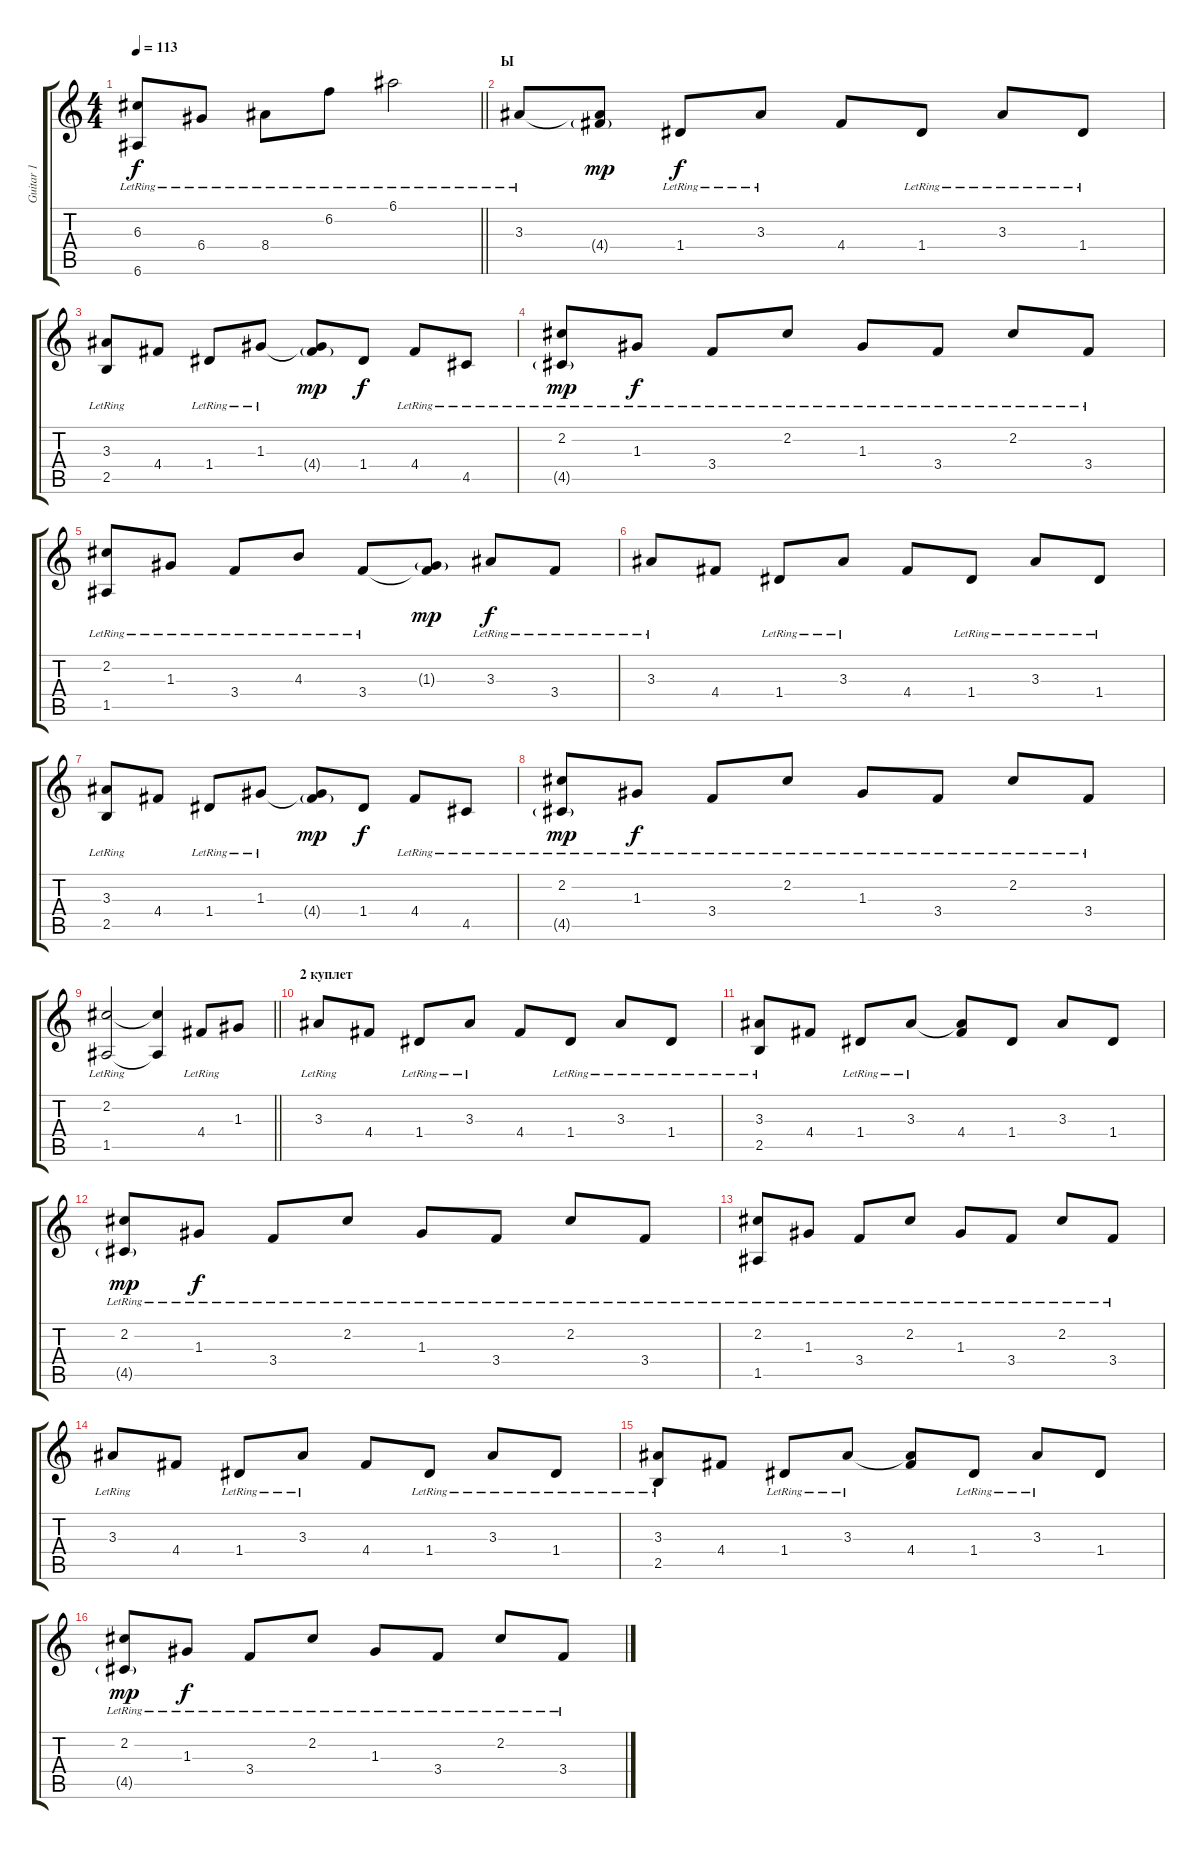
\track ("Guitar 1" "Guitar 1") {instrument acousticguitarnylon}
\staff {score tabs}
\tuning (E4 B3 G3 D3 A2 E2) {hide}
\ts (4 4)
\tempo 113
\clef g2
\barLineRight lightlight
\ks c
(6.3{lr} 6.6{lr}).8{dy f} 6.4{lr}.8 8.4{lr}.8 6.2{lr}.8 6.1{lr}.2 |
\section ("" "Ы")
3.3{lr}.8 (3.3{t} 4.4{g}).8{dy mp} 1.4{lr}.8{dy f} 3.3{lr}.8 4.4.8 1.4{lr}.8 3.3{lr}.8 1.4{lr}.8 |
(3.3{lr} 2.5{lr}).8 4.4.8 1.4{lr}.8 1.3{lr}.8 (1.3{t} 4.4{g}).8{dy mp} 1.4.8{dy f} 4.4{lr}.8 4.5{lr}.8 |
(2.2{lr} 4.5{g lr}).8{dy mp} 1.3{lr}.8{dy f} 3.4{lr}.8 2.2{lr}.8 1.3{lr}.8 3.4{lr}.8 2.2{lr}.8 3.4{lr}.8 |
(2.2{lr} 1.5{lr}).8 1.3{lr}.8 3.4{lr}.8 4.3{lr}.8 3.4{lr}.8 (1.3{g} 3.4{t}).8{dy mp} 3.3{lr}.8{dy f} 3.4{lr}.8 |
3.3{lr}.8 4.4.8 1.4{lr}.8 3.3{lr}.8 4.4.8 1.4{lr}.8 3.3{lr}.8 1.4{lr}.8 |
(3.3{lr} 2.5{lr}).8 4.4.8 1.4{lr}.8 1.3{lr}.8 (1.3{t} 4.4{g}).8{dy mp} 1.4.8{dy f} 4.4{lr}.8 4.5{lr}.8 |
(2.2{lr} 4.5{g lr}).8{dy mp} 1.3{lr}.8{dy f} 3.4{lr}.8 2.2{lr}.8 1.3{lr}.8 3.4{lr}.8 2.2{lr}.8 3.4{lr}.8 |
\barLineRight lightlight
(2.2{lr} 1.5{lr}).2 (2.2{t} 1.5{t}).4 4.4{lr}.8 1.3.8 |
\section ("" "2 куплет")
3.3{lr}.8 4.4.8 1.4{lr}.8 3.3{lr}.8 4.4.8 1.4{lr}.8 3.3{lr}.8 1.4{lr}.8 |
(3.3{lr} 2.5{lr}).8 4.4.8 1.4{lr}.8 3.3{lr}.8 (3.3{t} 4.4).8 1.4.8 3.3.8 1.4.8 |
(2.2{lr} 4.5{g lr}).8{dy mp} 1.3{lr}.8{dy f} 3.4{lr}.8 2.2{lr}.8 1.3{lr}.8 3.4{lr}.8 2.2{lr}.8 3.4{lr}.8 |
(2.2{lr} 1.5{lr}).8 1.3{lr}.8 3.4{lr}.8 2.2{lr}.8 1.3{lr}.8 3.4{lr}.8 2.2{lr}.8 3.4{lr}.8 |
3.3{lr}.8 4.4.8 1.4{lr}.8 3.3{lr}.8 4.4.8 1.4{lr}.8 3.3{lr}.8 1.4{lr}.8 |
(3.3{lr} 2.5{lr}).8 4.4.8 1.4{lr}.8 3.3{lr}.8 (3.3{t} 4.4).8 1.4{lr}.8 3.3{lr}.8 1.4.8 |
(2.2{lr} 4.5{g lr}).8{dy mp} 1.3{lr}.8{dy f} 3.4{lr}.8 2.2{lr}.8 1.3{lr}.8 3.4{lr}.8 2.2{lr}.8 3.4{lr}.8
